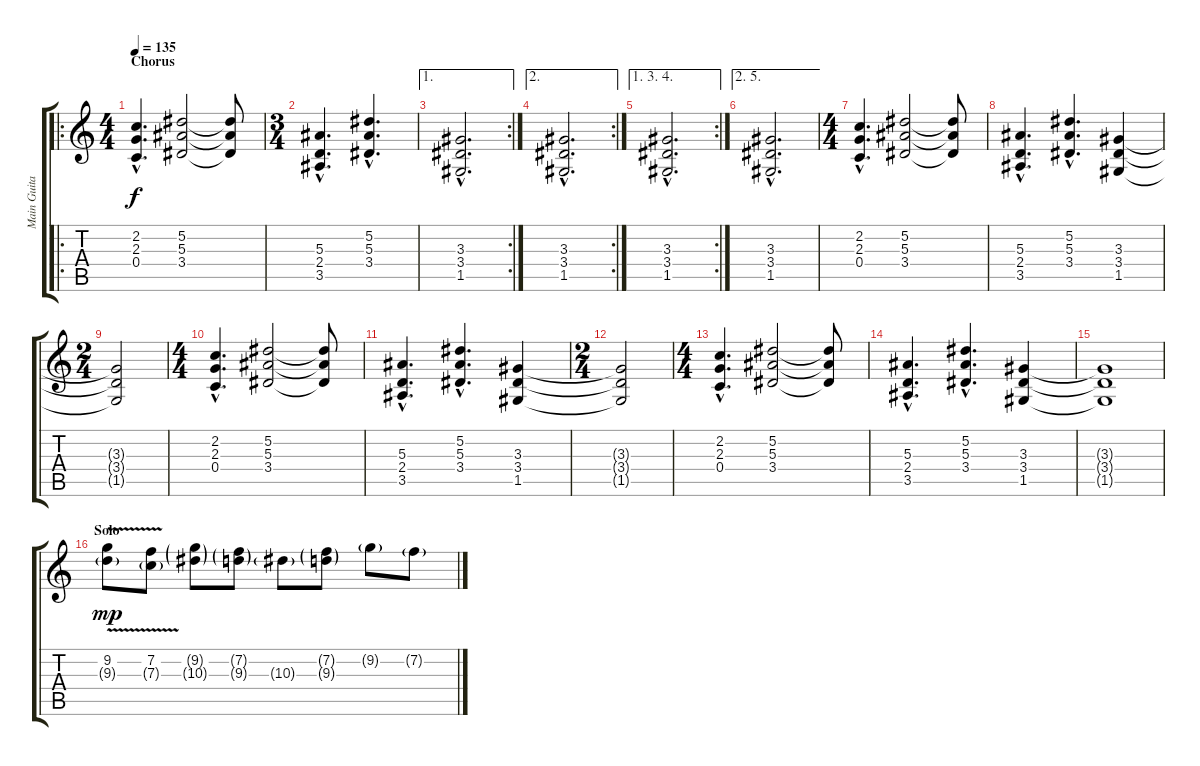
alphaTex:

\track ("Main Guitar" "Main Guita") {instrument electricguitarjazz}
\staff {score tabs}
\tuning (Eb4 Bb3 F3 C3 G2 C2) {hide}
\ro
\ts (4 4)
\section ("" "Chorus")
\tempo 135
\clef g2
\ks c
(2.2{hac} 2.3{hac} 0.4{hac}).4{d dy f} (5.2 5.3 3.4).2 (5.2{t} 5.3{t} 3.4{t}).8 |
\ts (3 4)
(5.3{hac} 2.4{hac} 3.5{hac}).4{d} (5.2{hac} 5.3{hac} 3.4{hac}).4{d} |
\ae 1
\rc 2
(3.3{hac} 3.4{hac} 1.5{hac}).2{d} |
\ae 2
\rc 2
(3.3{hac} 3.4{hac} 1.5{hac}).2{d} |
\ae (1 3 4)
\rc 2
(3.3{hac} 3.4{hac} 1.5{hac}).2{d} |
\ae (2 5)
(3.3{hac} 3.4{hac} 1.5{hac}).2{d} |
\ts (4 4)
(2.2{hac} 2.3{hac} 0.4{hac}).4{d} (5.2 5.3 3.4).2 (5.2{t} 5.3{t} 3.4{t}).8 |
(5.3{hac} 2.4{hac} 3.5{hac}).4{d} (5.2{hac} 5.3{hac} 3.4{hac}).4{d} (3.3 3.4 1.5).4 |
\ts (2 4)
(3.3{t} 3.4{t} 1.5{t}).2 |
\ts (4 4)
(2.2{hac} 2.3{hac} 0.4{hac}).4{d} (5.2 5.3 3.4).2 (5.2{t} 5.3{t} 3.4{t}).8 |
(5.3{hac} 2.4{hac} 3.5{hac}).4{d} (5.2{hac} 5.3{hac} 3.4{hac}).4{d} (3.3 3.4 1.5).4 |
\ts (2 4)
(3.3{t} 3.4{t} 1.5{t}).2 |
\ts (4 4)
(2.2{hac} 2.3{hac} 0.4{hac}).4{d} (5.2 5.3 3.4).2 (5.2{t} 5.3{t} 3.4{t}).8 |
(5.3{hac} 2.4{hac} 3.5{hac}).4{d} (5.2{hac} 5.3{hac} 3.4{hac}).4{d} (3.3 3.4 1.5).4 |
(3.3{t} 3.4{t} 1.5{t}).1 |
\section ("" "Solo")
(9.2{v} 9.3{g}).8{dy mp} (7.2{v} 7.3{g}).8 (9.2{g} 10.3{g}).8 (7.2{g} 9.3{g}).8 10.3{g}.8 (7.2{g} 9.3{g}).8 9.2{g}.8 7.2{g}.8
